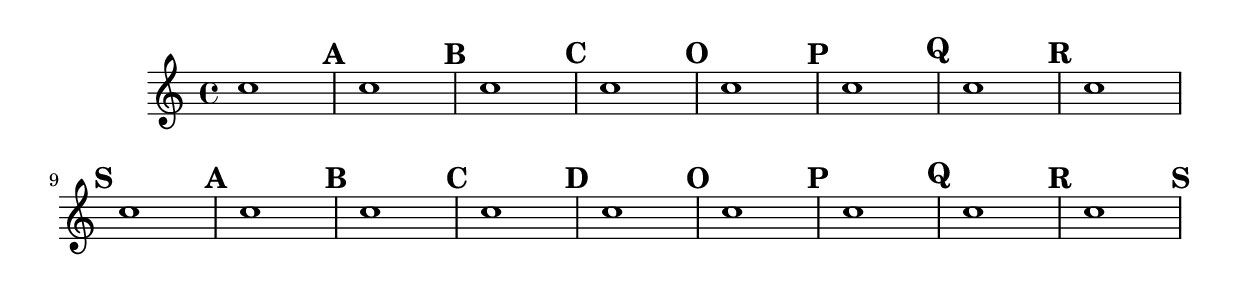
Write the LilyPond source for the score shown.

%% Do not edit this file; it is auto-generated from LSR http://lsr.dsi.unimi.it
%% This file is in the public domain.
\version "2.13.1"

\header {
  lsrtags = "rhythms"

  texidoc = "
This snippet demonstrates how to obtain automatic ordered rehearsal
marks, but from the letter or number desired.

"
  doctitle = "Forcing rehearsal marks to start from a given letter or number"
} % begin verbatim

\relative c''{
  c1 \mark \default
  c1 \mark \default
  c1 \mark \default
  c1 \mark #14
  c1 \mark \default
  c1 \mark \default
  c1 \mark \default
  c1 \mark \default
  \break
  \set Score.markFormatter = #format-mark-numbers
  c1 \mark #1
  c1 \mark \default
  c1 \mark \default
  c1 \mark \default
  c1 \mark #14
  c1 \mark \default
  c1 \mark \default
  c1 \mark \default
  c1 \mark \default
}

